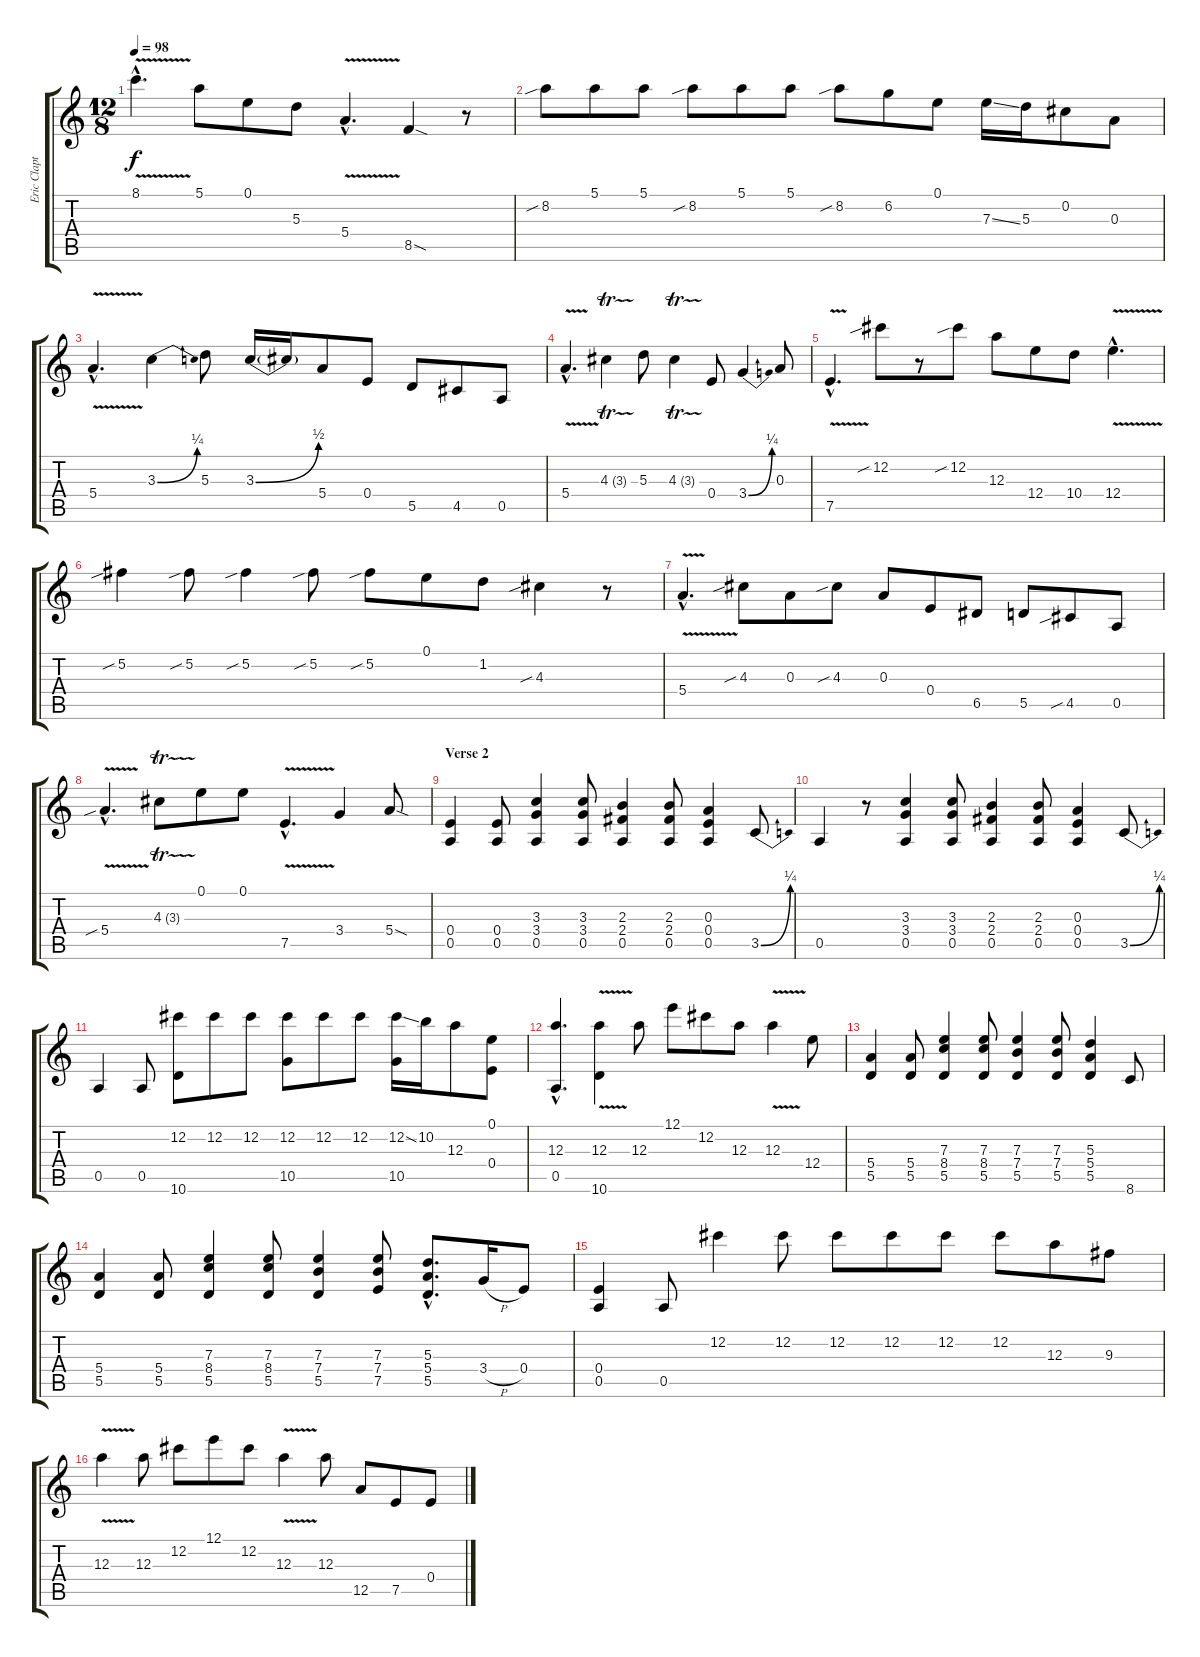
\track ("Eric Clapton Guitar" "Eric Clapt") {instrument electricguitarclean}
\staff {score tabs}
\tuning (E4 Db4 A3 E3 A2 E2) {hide}
\ts (12 8)
\tempo 98
\clef g2
\ks c
8.1{v hac}.4{d dy f} 5.1.8 0.1.8 5.3.8 5.4{v hac}.4{d} 8.5{sod}.4 r.8 |
8.2{sib}.8 5.1.8 5.1.8 8.2{sib}.8 5.1.8 5.1.8 8.2{sib}.8 6.2.8 0.1.8 7.3{ss}.16 5.3.16 0.2.8 0.3.8 |
5.4{v hac}.4{d} 3.3{be (bend 0 0 60 1)}.4 5.3.8 3.3{be (bend 0 0 60 2)}.16 3.3{t}.16 5.4.8 0.4.8 5.5.8 4.5.8 0.5.8 |
5.4{v hac}.4{d} 4.3{tr (3 32)}.4 5.3.8 4.3{tr (3 32)}.4 0.4.8 3.4{be (bend 0 0 60 1)}.4 0.3.8 |
7.5{v hac}.4{d} 12.2{sib}.8 r.8 12.2{sib}.8 12.3.8 12.4.8 10.4.8 12.4{v hac}.4{d} |
5.2{sib}.4 5.2{sib}.8 5.2{sib}.4 5.2{sib}.8 5.2{sib}.8 0.1.8 1.2.8 4.3{sib}.4 r.8 |
5.4{v hac}.4{d} 4.3{sib}.8 0.3.8 4.3{sib}.8 0.3.8 0.4.8 6.5.8 5.5.8 4.5{sib}.8 0.5.8 |
5.4{v sib hac}.4{d} 4.3{tr (3 32)}.8 0.1.8 0.1.8 7.5{v hac}.4{d} 3.4.4 5.4{sod}.8 |
\section ("" "Verse 2")
(0.4 0.5).4 (0.4 0.5).8 (3.3 3.4 0.5).4 (3.3 3.4 0.5).8 (2.3 2.4 0.5).4 (2.3 2.4 0.5).8 (0.3 0.4 0.5).4 3.5{be (bend 0 0 60 1)}.8 |
0.5.4 r.8 (3.3 3.4 0.5).4 (3.3 3.4 0.5).8 (2.3 2.4 0.5).4 (2.3 2.4 0.5).8 (0.3 0.4 0.5).4 3.5{be (bend 0 0 60 1)}.8 |
0.5.4 0.5.8 (12.2 10.6).8 12.2.8 12.2.8 (12.2 10.5).8 12.2.8 12.2.8 (12.2{ss} 10.5).16 10.2.16 12.3.8 (0.1 0.4).8 |
(12.3{hac} 0.5{hac}).4{d} (12.3{v} 10.6{v}).4 12.3.8 12.1.8 12.2.8 12.3.8 12.3{v}.4 12.4.8 |
(5.4 5.5).4 (5.4 5.5).8 (7.3 8.4 5.5).4 (7.3 8.4 5.5).8 (7.3 7.4 5.5).4 (7.3 7.4 5.5).8 (5.3 5.4 5.5).4 8.6.8 |
(5.4 5.5).4 (5.4 5.5).8 (7.3 8.4 5.5).4 (7.3 8.4 5.5).8 (7.3 7.4 5.5).4 (7.3 7.4 7.5).8 (5.3{hac} 5.4{hac} 5.5{hac}).8{d} 3.4{h}.16 0.4.8 |
(0.4 0.5).4 0.5.8 12.2.4 12.2.8 12.2.8 12.2.8 12.2.8 12.2.8 12.3.8 9.3.8 |
12.3{v}.4 12.3.8 12.2.8 12.1.8 12.2.8 12.3{v}.4 12.3.8 12.5.8 7.5.8 0.4.8
